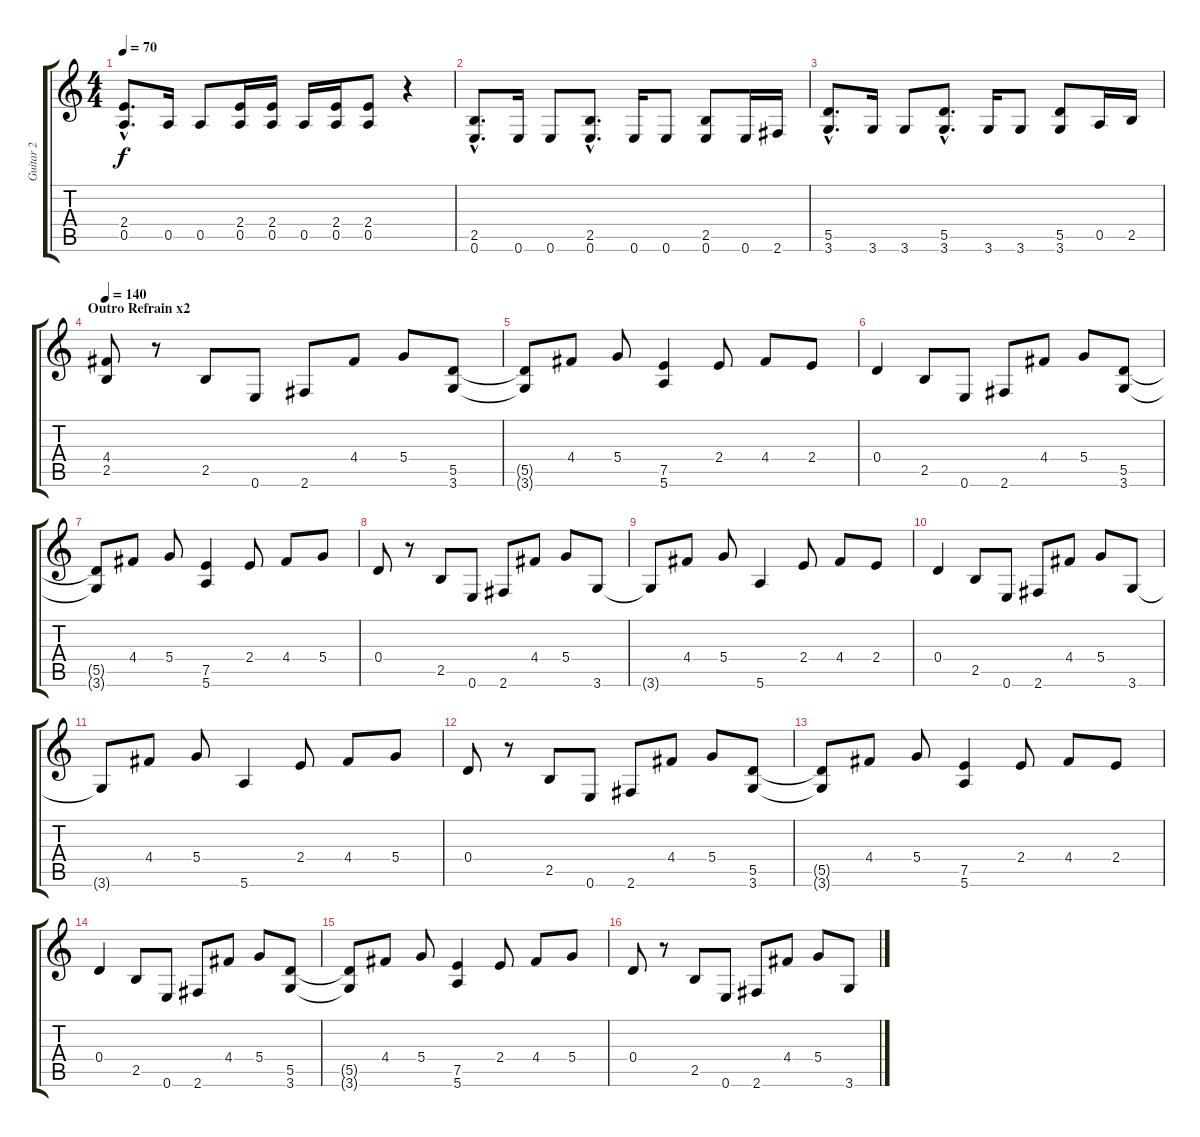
\track ("Guitar 2" "Guitar 2") {instrument distortionguitar}
\staff {score tabs}
\tuning (E4 B3 G3 D3 A2 E2) {hide}
\ts (4 4)
\tempo 70
\clef g2
\ks c
(2.4{hac} 0.5{hac}).8{d dy f} 0.5.16 0.5.8 (2.4 0.5).16 (2.4 0.5).16 0.5.16 (2.4 0.5).16 (2.4 0.5).8 r.4 |
(2.5{hac} 0.6{hac}).8{d} 0.6.16 0.6.8 (2.5{hac} 0.6{hac}).8{d} 0.6.16 0.6.8 (2.5 0.6).8 0.6.16 2.6.16 |
(5.5{hac} 3.6{hac}).8{d} 3.6.16 3.6.8 (5.5{hac} 3.6{hac}).8{d} 3.6.16 3.6.8 (5.5 3.6).8 0.5.16 2.5.16 |
\section ("" "Outro Refrain x2")
\tempo 140
(4.4 2.5).8 r.8 2.5.8 0.6.8 2.6.8 4.4.8 5.4.8 (5.5 3.6).8 |
(5.5{t} 3.6{t}).8 4.4.8 5.4.8 (7.5 5.6).4 2.4.8 4.4.8 2.4.8 |
0.4.4 2.5.8 0.6.8 2.6.8 4.4.8 5.4.8 (5.5 3.6).8 |
(5.5{t} 3.6{t}).8 4.4.8 5.4.8 (7.5 5.6).4 2.4.8 4.4.8 5.4.8 |
0.4.8 r.8 2.5.8 0.6.8 2.6.8 4.4.8 5.4.8 3.6.8 |
3.6{t}.8 4.4.8 5.4.8 5.6.4 2.4.8 4.4.8 2.4.8 |
0.4.4 2.5.8 0.6.8 2.6.8 4.4.8 5.4.8 3.6.8 |
3.6{t}.8 4.4.8 5.4.8 5.6.4 2.4.8 4.4.8 5.4.8 |
0.4.8 r.8 2.5.8 0.6.8 2.6.8 4.4.8 5.4.8 (5.5 3.6).8 |
(5.5{t} 3.6{t}).8 4.4.8 5.4.8 (7.5 5.6).4 2.4.8 4.4.8 2.4.8 |
0.4.4 2.5.8 0.6.8 2.6.8 4.4.8 5.4.8 (5.5 3.6).8 |
(5.5{t} 3.6{t}).8 4.4.8 5.4.8 (7.5 5.6).4 2.4.8 4.4.8 5.4.8 |
0.4.8 r.8 2.5.8 0.6.8 2.6.8 4.4.8 5.4.8 3.6.8
